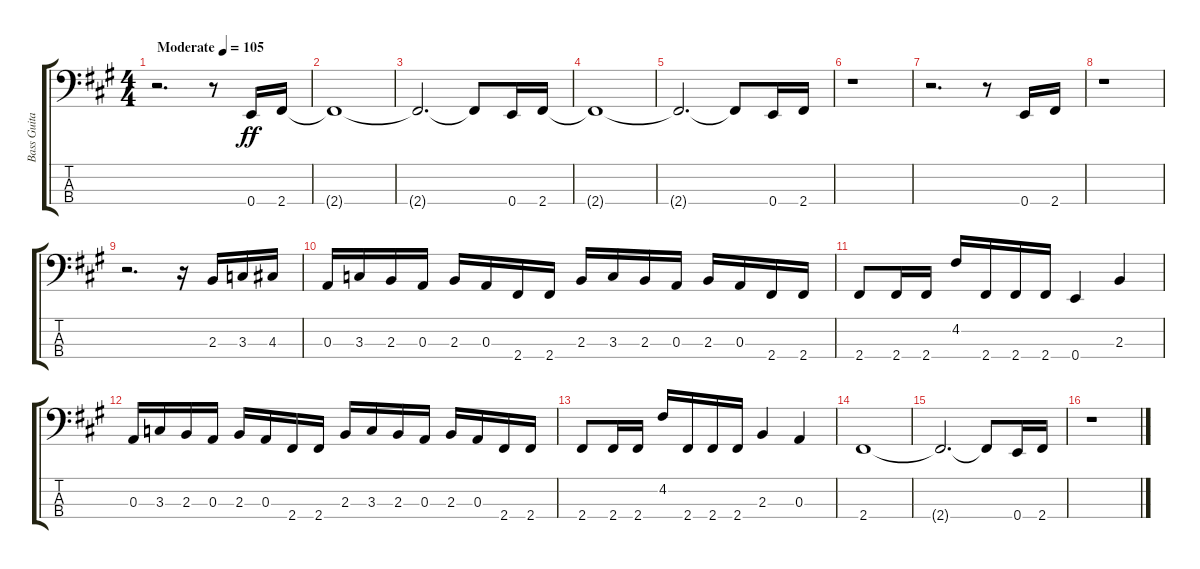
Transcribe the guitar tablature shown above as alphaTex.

\track ("Bass Guitar" "Bass Guita") {instrument electricbassfinger}
\staff {score tabs}
\tuning (G2 D2 A1 E1) {hide}
\ts (4 4)
\tempo (105 "Moderate")
\clef f4
\ks f#minor
r.2{d dy ff instrument electricbassfinger} r.8 0.4.16 2.4.16 |
2.4{t}.1 |
2.4{t}.2{d} 2.4{t}.8 0.4.16 2.4.16 |
2.4{t}.1 |
2.4{t}.2{d} 2.4{t}.8 0.4.16 2.4.16 |
r.1 |
r.2{d} r.8 0.4.16 2.4.16 |
r.1 |
r.2{d} r.16 2.3.16 3.3.16 4.3.16 |
0.3.16 3.3.16 2.3.16 0.3.16 2.3.16 0.3.16 2.4.16 2.4.16 2.3.16 3.3.16 2.3.16 0.3.16 2.3.16 0.3.16 2.4.16 2.4.16 |
2.4.8 2.4.16 2.4.16 4.2.16 2.4.16 2.4.16 2.4.16 0.4.4 2.3.4 |
0.3.16 3.3.16 2.3.16 0.3.16 2.3.16 0.3.16 2.4.16 2.4.16 2.3.16 3.3.16 2.3.16 0.3.16 2.3.16 0.3.16 2.4.16 2.4.16 |
2.4.8 2.4.16 2.4.16 4.2.16 2.4.16 2.4.16 2.4.16 2.3.4 0.3.4 |
2.4.1 |
2.4{t}.2{d} 2.4{t}.8 0.4.16 2.4.16 |
r.1
